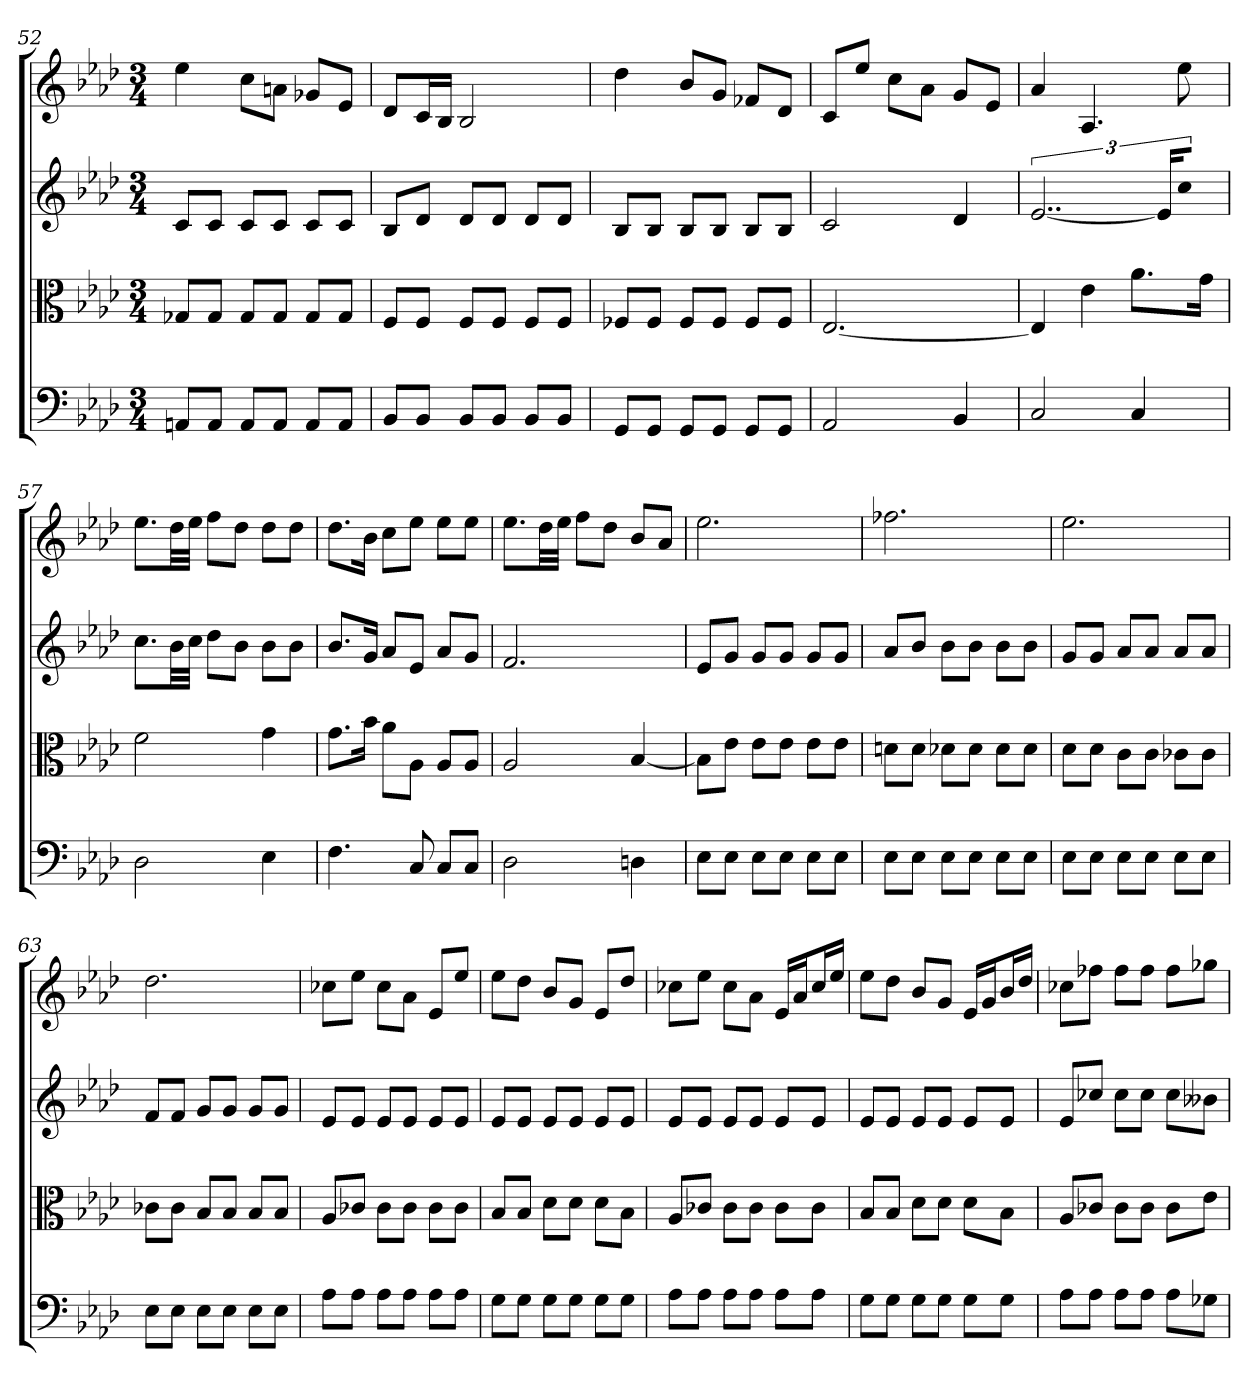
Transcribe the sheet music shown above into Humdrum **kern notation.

**kern	**kern	**kern	**kern
*part4	*part3	*part2	*part1
*staff4	*staff3	*staff2	*staff1
*clefF4	*clefC3	*	*
*k[b-e-a-d-]	*k[b-e-a-d-]	*k[b-e-a-d-]	*k[b-e-a-d-]
*A-:	*A-:	*A-:	*A-:
*M3/4	*M3/4	*M3/4	*M3/4
=52	=52	=52	=52
8AAn/L	8G-X/L	8cL	4ee-
8AA/J	8G-/J	8cJ	.
8AA/L	8G-/L	8cL	8ccL
8AA/J	8G-/J	8cJ	8anJ
8AA/L	8G-/L	8cL	8g-XL
8AA/J	8G-/J	8cJ	8e-J
=53	=53	=53	=53
8BB-/L	8F/L	8B-L	8d-L
8BB-/J	8F/J	8d-J	16cL
.	.	.	16B-JJ
8BB-/L	8F/L	8d-L	2B-
8BB-/J	8F/J	8d-J	.
8BB-/L	8F/L	8d-L	.
8BB-/J	8F/J	8d-J	.
=54	=54	=54	=54
8GG/L	8F-X/L	8B-L	4dd-
8GG/J	8F-/J	8B-J	.
8GG/L	8F-/L	8B-L	8b-L
8GG/J	8F-/J	8B-J	8gJ
8GG/L	8F-/L	8B-L	8f-XL
8GG/J	8F-/J	8B-J	8d-J
=55	=55	=55	=55
2AA-	[2.E-	2c	8cL
.	.	.	8ee-J
.	.	.	8ccL
.	.	.	8a-J
4BB-	.	4d-	8gL
.	.	.	8e-J
=56	=56	=56	=56
2C	4E-]	[3..e-	4a-
.	4e-	.	4.A-
4C	8.a-\L	.	.
.	.	24e-KL]	.
.	.	8ccJ	8ee-
.	16g\Jk	.	.
=57	=57	=57	=57
2D-	2f	8.ccL	8.ee-L
.	.	32b-LL	32dd-LL
.	.	32ccJJJ	32ee-JJJ
.	.	8dd-L	8ffL
.	.	8b-J	8dd-J
4E-	4g	8b-L	8dd-L
.	.	8b-J	8dd-J
=58	=58	=58	=58
4.F	8.g\L	8.b-L	8.dd-L
.	16b-\Jk	16gJk	16b-Jk
.	8a-\L	8a-L	8ccL
8C	8A-\J	8e-J	8ee-J
8C/L	8A-/L	8a-L	8ee-L
8C/J	8A-/J	8gJ	8ee-J
=59	=59	=59	=59
2D-	2A-	2.f	8.ee-L
.	.	.	32dd-LL
.	.	.	32ee-JJJ
.	.	.	8ffL
.	.	.	8dd-J
4Dn	[4B-	.	8b-L
.	.	.	8a-J
=60	=60	=60	=60
8E-\L	8B-\L]	8e-L	2.ee-
8E-\J	8e-\J	8gJ	.
8E-\L	8e-\L	8gL	.
8E-\J	8e-\J	8gJ	.
8E-\L	8e-\L	8gL	.
8E-\J	8e-\J	8gJ	.
=61	=61	=61	=61
8E-\L	8dn\L	8a-L	2.ff-X
8E-\J	8d\J	8b-J	.
8E-\L	8d-X\L	8b-L	.
8E-\J	8d-\J	8b-J	.
8E-\L	8d-\L	8b-L	.
8E-\J	8d-\J	8b-J	.
=62	=62	=62	=62
8E-\L	8d-\L	8gL	2.ee-
8E-\J	8d-\J	8gJ	.
8E-\L	8c\L	8a-L	.
8E-\J	8c\J	8a-J	.
8E-\L	8c-X\L	8a-L	.
8E-\J	8c-\J	8a-J	.
=63	=63	=63	=63
8E-\L	8c-X\L	8fL	2.dd-
8E-\J	8c-\J	8fJ	.
8E-\L	8B-/L	8gL	.
8E-\J	8B-/J	8gJ	.
8E-\L	8B-/L	8gL	.
8E-\J	8B-/J	8gJ	.
=64	=64	=64	=64
8A-\L	8A-/L	8e-L	8cc-XL
8A-\J	8c-X/J	8e-J	8ee-J
8A-\L	8c-\L	8e-L	8cc-L
8A-\J	8c-\J	8e-J	8a-J
8A-\L	8c-\L	8e-L	8e-L
8A-\J	8c-\J	8e-J	8ee-J
=65	=65	=65	=65
8G\L	8B-/L	8e-L	8ee-L
8G\J	8B-/J	8e-J	8dd-J
8G\L	8d-\L	8e-L	8b-L
8G\J	8d-\J	8e-J	8gJ
8G\L	8d-\L	8e-L	8e-L
8G\J	8B-\J	8e-J	8dd-J
=66	=66	=66	=66
8A-\L	8A-/L	8e-L	8cc-XL
8A-\J	8c-X/J	8e-J	8ee-J
8A-\L	8c-\L	8e-L	8cc-L
8A-\J	8c-\J	8e-J	8a-J
8A-\L	8c-\L	8e-L	16e-LL
.	.	.	16a-J
8A-\J	8c-\J	8e-J	16cc-L
.	.	.	16ee-JJ
=67	=67	=67	=67
8G\L	8B-/L	8e-L	8ee-L
8G\J	8B-/J	8e-J	8dd-J
8G\L	8d-\L	8e-L	8b-L
8G\J	8d-\J	8e-J	8gJ
8G\L	8d-\L	8e-L	16e-LL
.	.	.	16gJ
8G\J	8B-\J	8e-J	16b-L
.	.	.	16dd-JJ
=68	=68	=68	=68
8A-\L	8A-/L	8e-L	8cc-XL
8A-\J	8c-X/J	8cc-XJ	8ff-XJ
8A-\L	8c-\L	8cc-L	8ff-L
8A-\J	8c-\J	8cc-J	8ff-J
8A-\L	8c-\L	8cc-L	8ff-L
8G-X\J	8e-\J	8b--XJ	8gg-XJ
=	=	=	=
*-	*-	*-	*-
